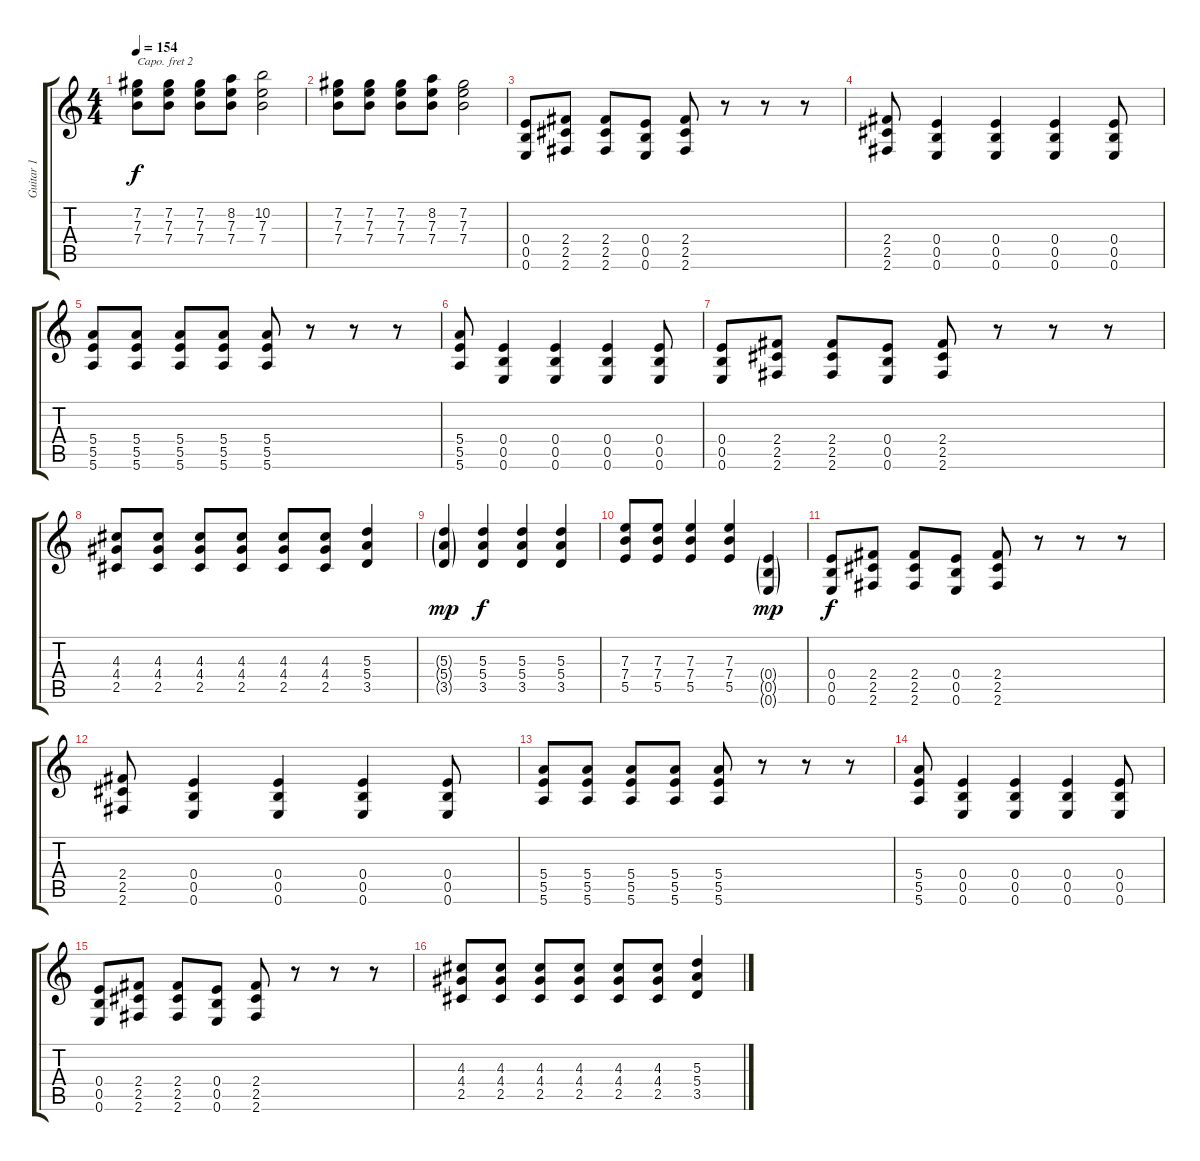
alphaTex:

\track ("Guitar 1" "Guitar 1") {instrument electricguitarclean}
\staff {score tabs}
\capo 2
\tuning (E4 B3 G3 D3 A2 D2) {hide}
\ts (4 4)
\tempo 154
\clef g2
\ks c
(7.2 7.3 7.4).8{dy f} (7.2 7.3 7.4).8 (7.2 7.3 7.4).8 (8.2 7.3 7.4).8 (10.2 7.3 7.4).2 |
(7.2 7.3 7.4).8 (7.2 7.3 7.4).8 (7.2 7.3 7.4).8 (8.2 7.3 7.4).8 (7.2 7.3 7.4).2 |
(0.4 0.5 0.6).8 (2.4 2.5 2.6).8 (2.4 2.5 2.6).8 (0.4 0.5 0.6).8 (2.4 2.5 2.6).8 r.8 r.8 r.8 |
(2.4 2.5 2.6).8 (0.4 0.5 0.6).4 (0.4 0.5 0.6).4 (0.4 0.5 0.6).4 (0.4 0.5 0.6).8 |
(5.4 5.5 5.6).8 (5.4 5.5 5.6).8 (5.4 5.5 5.6).8 (5.4 5.5 5.6).8 (5.4 5.5 5.6).8 r.8 r.8 r.8 |
(5.4 5.5 5.6).8 (0.4 0.5 0.6).4 (0.4 0.5 0.6).4 (0.4 0.5 0.6).4 (0.4 0.5 0.6).8 |
(0.4 0.5 0.6).8 (2.4 2.5 2.6).8 (2.4 2.5 2.6).8 (0.4 0.5 0.6).8 (2.4 2.5 2.6).8 r.8 r.8 r.8 |
(4.3 4.4 2.5).8 (4.3 4.4 2.5).8 (4.3 4.4 2.5).8 (4.3 4.4 2.5).8 (4.3 4.4 2.5).8 (4.3 4.4 2.5).8 (5.3 5.4 3.5).4 |
(5.3{g} 5.4{g} 3.5{g}).4{dy mp} (5.3 5.4 3.5).4{dy f} (5.3 5.4 3.5).4 (5.3 5.4 3.5).4 |
(7.3 7.4 5.5).8 (7.3 7.4 5.5).8 (7.3 7.4 5.5).4 (7.3 7.4 5.5).4 (0.4{g} 0.5{g} 0.6{g}).4{dy mp} |
(0.4 0.5 0.6).8{dy f} (2.4 2.5 2.6).8 (2.4 2.5 2.6).8 (0.4 0.5 0.6).8 (2.4 2.5 2.6).8 r.8 r.8 r.8 |
(2.4 2.5 2.6).8 (0.4 0.5 0.6).4 (0.4 0.5 0.6).4 (0.4 0.5 0.6).4 (0.4 0.5 0.6).8 |
(5.4 5.5 5.6).8 (5.4 5.5 5.6).8 (5.4 5.5 5.6).8 (5.4 5.5 5.6).8 (5.4 5.5 5.6).8 r.8 r.8 r.8 |
(5.4 5.5 5.6).8 (0.4 0.5 0.6).4 (0.4 0.5 0.6).4 (0.4 0.5 0.6).4 (0.4 0.5 0.6).8 |
(0.4 0.5 0.6).8 (2.4 2.5 2.6).8 (2.4 2.5 2.6).8 (0.4 0.5 0.6).8 (2.4 2.5 2.6).8 r.8 r.8 r.8 |
(4.3 4.4 2.5).8 (4.3 4.4 2.5).8 (4.3 4.4 2.5).8 (4.3 4.4 2.5).8 (4.3 4.4 2.5).8 (4.3 4.4 2.5).8 (5.3 5.4 3.5).4
